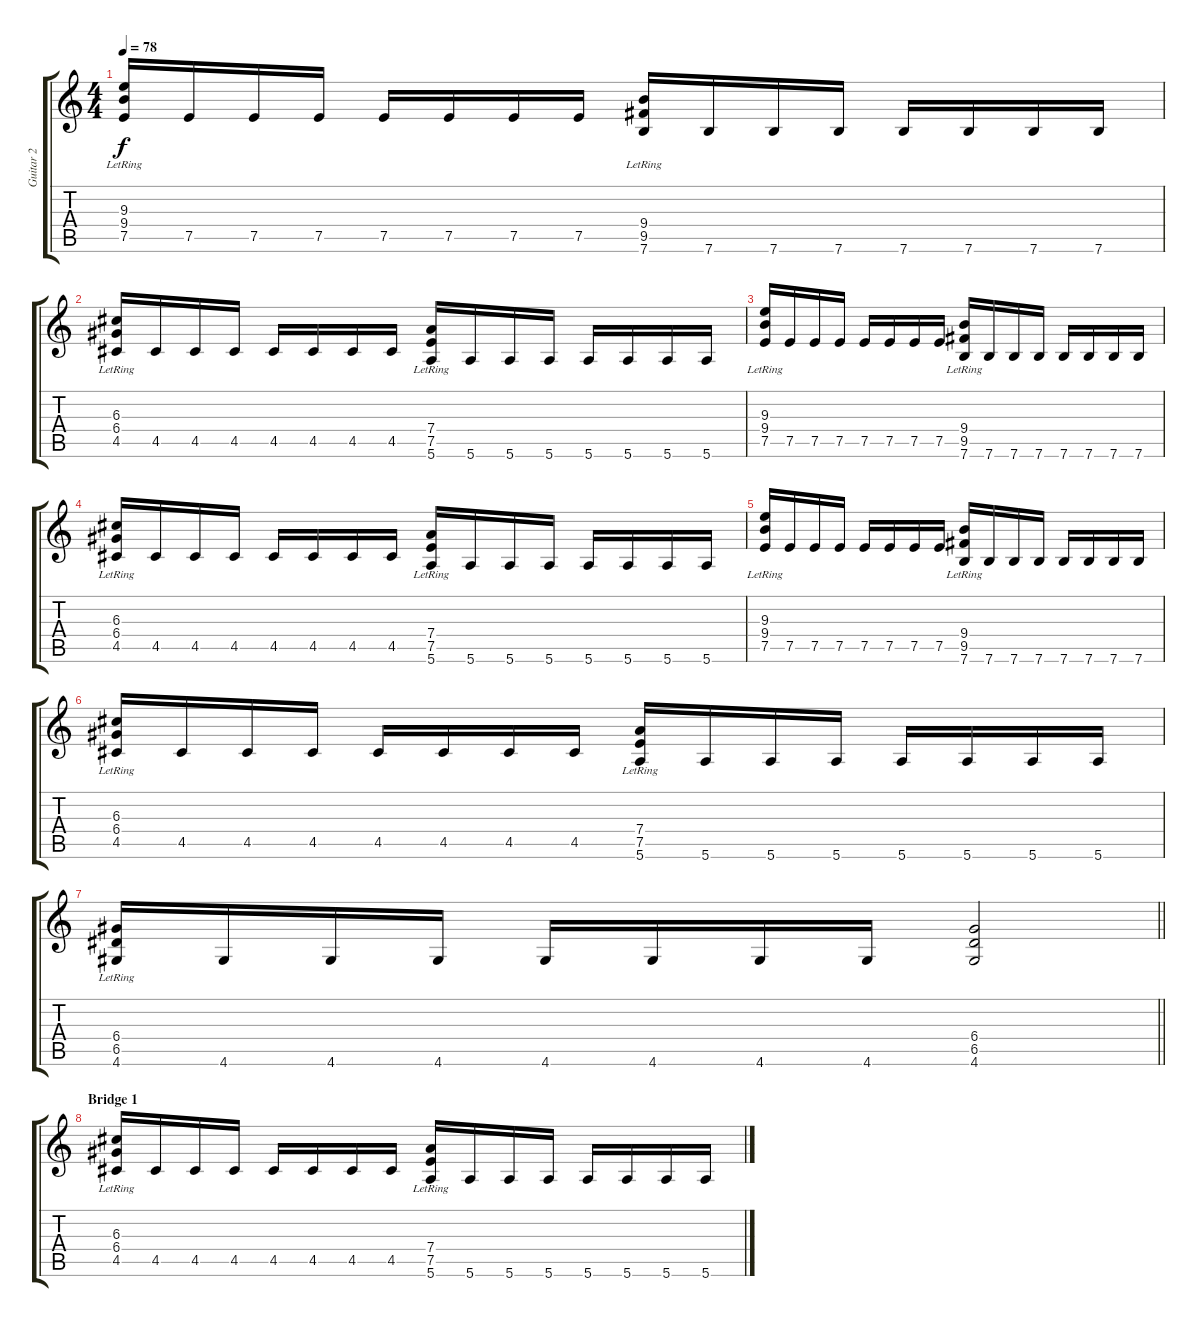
\track ("Guitar 2" "Guitar 2") {instrument distortionguitar}
\staff {score tabs}
\tuning (E4 B3 G3 D3 A2 E2) {hide}
\ts (4 4)
\tempo 78
\clef g2
\ks c
(9.3{lr} 9.4{lr} 7.5{lr}).16{dy f} 7.5.16 7.5.16 7.5.16 7.5.16 7.5.16 7.5.16 7.5.16 (9.4{lr} 9.5{lr} 7.6{lr}).16 7.6.16 7.6.16 7.6.16 7.6.16 7.6.16 7.6.16 7.6.16 |
(6.3{lr} 6.4{lr} 4.5{lr}).16 4.5.16 4.5.16 4.5.16 4.5.16 4.5.16 4.5.16 4.5.16 (7.4{lr} 7.5{lr} 5.6{lr}).16 5.6.16 5.6.16 5.6.16 5.6.16 5.6.16 5.6.16 5.6.16 |
(9.3{lr} 9.4{lr} 7.5{lr}).16 7.5.16 7.5.16 7.5.16 7.5.16 7.5.16 7.5.16 7.5.16 (9.4{lr} 9.5{lr} 7.6{lr}).16 7.6.16 7.6.16 7.6.16 7.6.16 7.6.16 7.6.16 7.6.16 |
(6.3{lr} 6.4{lr} 4.5{lr}).16 4.5.16 4.5.16 4.5.16 4.5.16 4.5.16 4.5.16 4.5.16 (7.4{lr} 7.5{lr} 5.6{lr}).16 5.6.16 5.6.16 5.6.16 5.6.16 5.6.16 5.6.16 5.6.16 |
(9.3{lr} 9.4{lr} 7.5{lr}).16 7.5.16 7.5.16 7.5.16 7.5.16 7.5.16 7.5.16 7.5.16 (9.4{lr} 9.5{lr} 7.6{lr}).16 7.6.16 7.6.16 7.6.16 7.6.16 7.6.16 7.6.16 7.6.16 |
(6.3{lr} 6.4{lr} 4.5{lr}).16 4.5.16 4.5.16 4.5.16 4.5.16 4.5.16 4.5.16 4.5.16 (7.4{lr} 7.5{lr} 5.6{lr}).16 5.6.16 5.6.16 5.6.16 5.6.16 5.6.16 5.6.16 5.6.16 |
\barLineRight lightlight
(6.4{lr} 6.5{lr} 4.6{lr}).16 4.6.16 4.6.16 4.6.16 4.6.16 4.6.16 4.6.16 4.6.16 (6.4 6.5 4.6).2 |
\section ("" "Bridge 1")
(6.3{lr} 6.4{lr} 4.5{lr}).16 4.5.16 4.5.16 4.5.16 4.5.16 4.5.16 4.5.16 4.5.16 (7.4{lr} 7.5{lr} 5.6{lr}).16 5.6.16 5.6.16 5.6.16 5.6.16 5.6.16 5.6.16 5.6.16
